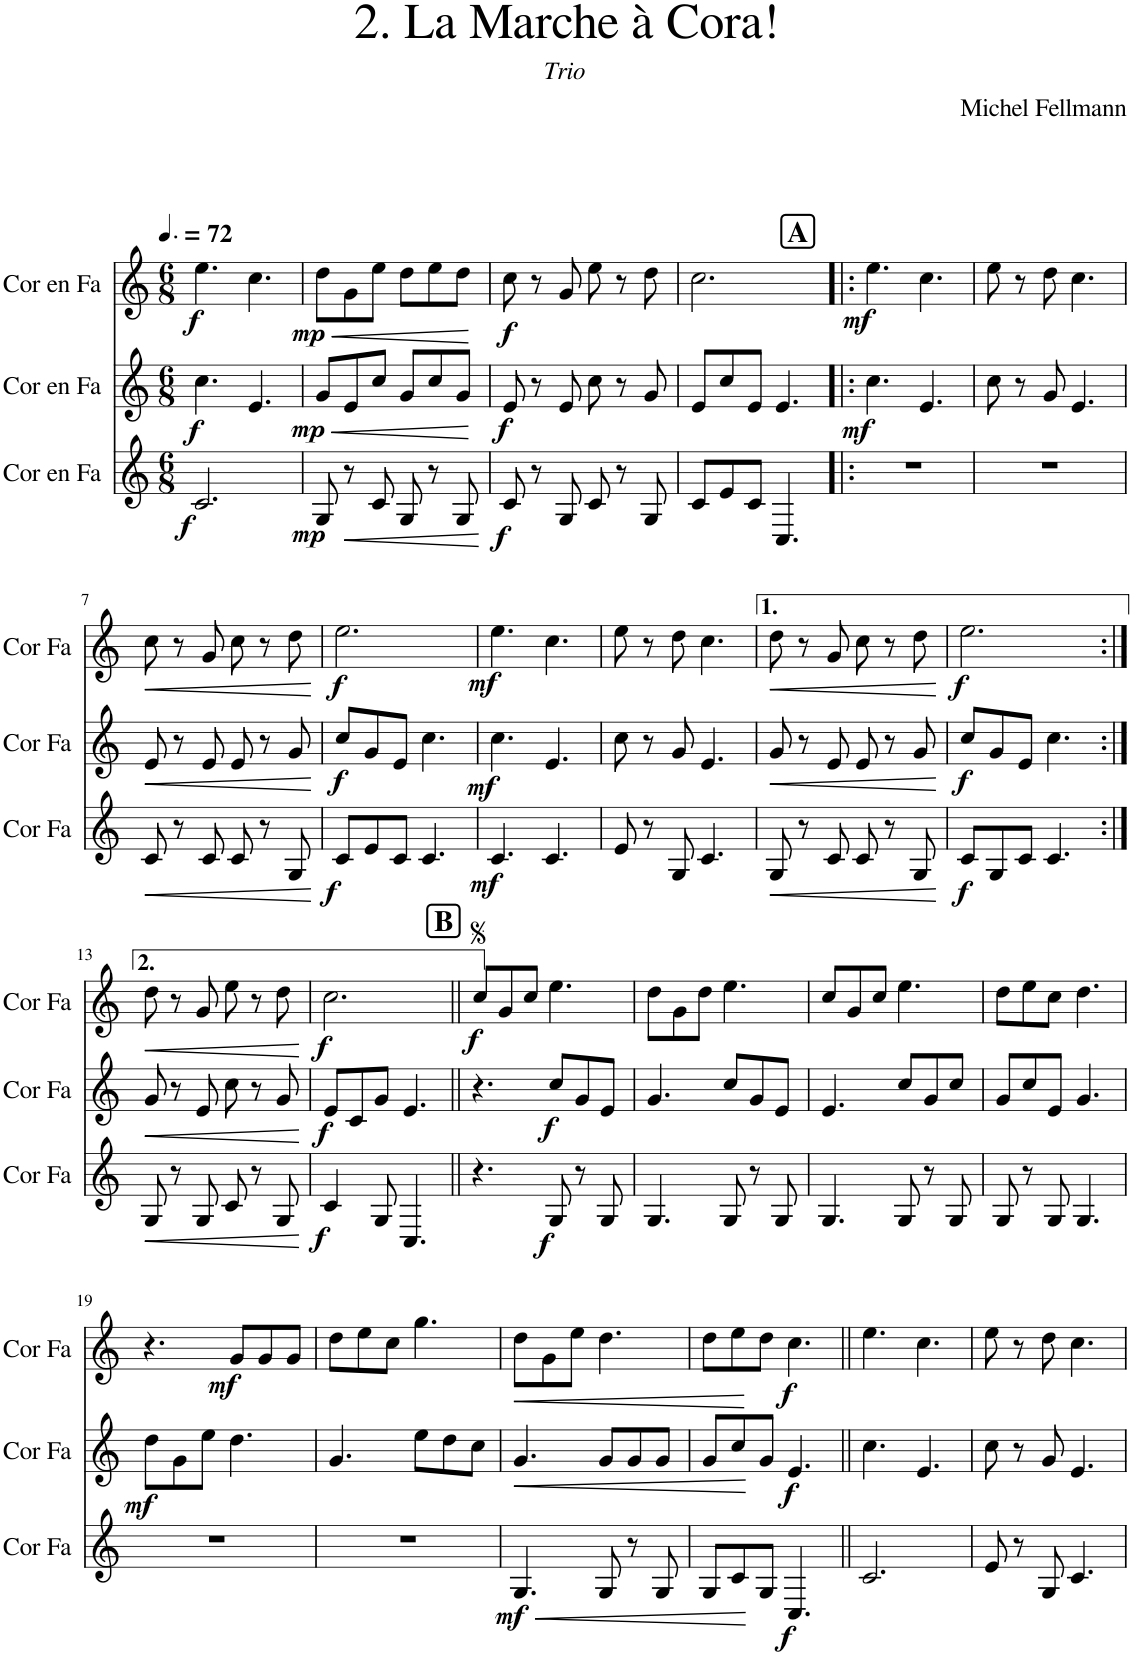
**kern	**dynam	**kern	**dynam	**kern	**dynam
*part3	*part3	*part2	*part2	*part1	*part1
*staff3	*staff3	*staff2	*staff2	*staff1	*staff1
*I"Cor en Fa	*	*I"Cor en Fa	*	*I"Cor en Fa	*
*I'Cor Fa	*	*I'Cor Fa	*	*I'Cor Fa	*
*clefG2	*	*clefG2	*	*clefG2	*
*Trd4c7	*	*Trd4c7	*	*Trd4c7	*
*k[]	*	*k[]	*	*k[]	*
*M6/8	*	*M6/8	*	*M6/8	*
*MM108	*	*MM108	*	*MM108	*
=1	=1	=1	=1	=1	=1
!	!LO:DY:b	!	!LO:DY:b	!	!LO:DY:b
2.c/	f	4.cc\	f	4.ee\	f
.	.	4.e/	.	4.cc\	.
=2	=2	=2	=2	=2	=2
!	!LO:DY:b	!	!LO:HP:b	!	!LO:HP:b
!	!	!	!LO:DY:n=1:b	!	!LO:DY:n=1:b
8G/	mp	8g/L	< mp	8dd\L	< mp
!	!LO:HP:b	!	!	!	!
8r	<	8e/	.	8g\	.
8c/	.	8cc/J	.	8ee\J	.
8G/	.	8g/L	.	8dd\L	.
8r	.	8cc/	.	8ee\	.
8G/	.	8g/J	.	8dd\J	.
.	[	.	[	.	[
=3	=3	=3	=3	=3	=3
!	!LO:DY:b	!	!LO:DY:b	!	!LO:DY:b
8c/	f	8e/	f	8cc\	f
8r	.	8r	.	8r	.
8G/	.	8e/	.	8g/	.
8c/	.	8cc\	.	8ee\	.
8r	.	8r	.	8r	.
8G/	.	8g/	.	8dd\	.
=4	=4	=4	=4	=4	=4
8c/L	.	8e/L	.	2.cc\	.
8e/	.	8cc/	.	.	.
8c/J	.	8e/J	.	.	.
4.C/	.	4.e/	.	.	.
!!LO:REH:place=s1:a:B:cj:fs=14:t=A
=5!|:	=5!|:	=5!|:	=5!|:	=5!|:	=5!|:
!	!	!	!LO:DY:b	!	!LO:DY:b
2.r	.	4.cc\	mf	4.ee\	mf
.	.	4.e/	.	4.cc\	.
=6	=6	=6	=6	=6	=6
2.r	.	8cc\	.	8ee\	.
.	.	8r	.	8r	.
.	.	8g/	.	8dd\	.
.	.	4.e/	.	4.cc\	.
!!LO:LB:g=z
=7	=7	=7	=7	=7	=7
!	!LO:HP:b	!	!LO:HP:b	!	!LO:HP:b
8c/	<	8e/	<	8cc\	<
8r	.	8r	.	8r	.
8c/	.	8e/	.	8g/	.
8c/	.	8e/	.	8cc\	.
8r	.	8r	.	8r	.
8G/	.	8g/	.	8dd\	.
.	[	.	[	.	[
=8	=8	=8	=8	=8	=8
!	!LO:DY:b	!	!LO:DY:b	!	!LO:DY:b
8c/L	f	8cc/L	f	2.ee\	f
8e/	.	8g/	.	.	.
8c/J	.	8e/J	.	.	.
4.c/	.	4.cc\	.	.	.
=9	=9	=9	=9	=9	=9
!	!LO:DY:b	!	!LO:DY:b	!	!LO:DY:b
4.c/	mf	4.cc\	mf	4.ee\	mf
4.c/	.	4.e/	.	4.cc\	.
=10	=10	=10	=10	=10	=10
8e/	.	8cc\	.	8ee\	.
8r	.	8r	.	8r	.
8G/	.	8g/	.	8dd\	.
4.c/	.	4.e/	.	4.cc\	.
=11	=11	=11	=11	=11	=11
!	!LO:HP:b	!	!LO:HP:b	!	!LO:HP:b
8G/	<	8g/	<	8dd\	<
8r	.	8r	.	8r	.
8c/	.	8e/	.	8g/	.
8c/	.	8e/	.	8cc\	.
8r	.	8r	.	8r	.
8G/	.	8g/	.	8dd\	.
.	[	.	[	.	[
=12	=12	=12	=12	=12	=12
!	!LO:DY:b	!	!LO:DY:b	!	!LO:DY:b
8c/L	f	8cc/L	f	2.ee\	f
8G/	.	8g/	.	.	.
8c/J	.	8e/J	.	.	.
4.c/	.	4.cc\	.	.	.
!!LO:LB:g=z
=13:|!	=13:|!	=13:|!	=13:|!	=13:|!	=13:|!
!	!LO:HP:b	!	!LO:HP:b	!	!LO:HP:b
8G/	<	8g/	<	8dd\	<
8r	.	8r	.	8r	.
8G/	.	8e/	.	8g/	.
8c/	.	8cc\	.	8ee\	.
8r	.	8r	.	8r	.
8G/	.	8g/	.	8dd\	.
.	[	.	[	.	[
=14	=14	=14	=14	=14	=14
!	!LO:DY:b	!	!LO:DY:b	!	!LO:DY:b
4c/	f	8e/L	f	2.cc\	f
.	.	8c/	.	.	.
8G/	.	8g/J	.	.	.
4.C/	.	4.e/	.	.	.
!!LO:REH:place=s1:a:B:cj:fs=14:t=B
=15||	=15||	=15||	=15||	=15||	=15||
!	!	!	!	!	!LO:DY:b
4.r	.	4.r	.	8cc/L	f
.	.	.	.	8g/	.
.	.	.	.	8cc/J	.
!	!LO:DY:b	!	!LO:DY:b	!	!
8G/	f	8cc/L	f	4.ee\	.
8r	.	8g/	.	.	.
8G/	.	8e/J	.	.	.
=16	=16	=16	=16	=16	=16
4.G/	.	4.g/	.	8dd\L	.
.	.	.	.	8g\	.
.	.	.	.	8dd\J	.
8G/	.	8cc/L	.	4.ee\	.
8r	.	8g/	.	.	.
8G/	.	8e/J	.	.	.
=17	=17	=17	=17	=17	=17
4.G/	.	4.e/	.	8cc/L	.
.	.	.	.	8g/	.
.	.	.	.	8cc/J	.
8G/	.	8cc/L	.	4.ee\	.
8r	.	8g/	.	.	.
8G/	.	8cc/J	.	.	.
=18	=18	=18	=18	=18	=18
8G/	.	8g/L	.	8dd\L	.
8r	.	8cc/	.	8ee\	.
8G/	.	8e/J	.	8cc\J	.
4.G/	.	4.g/	.	4.dd\	.
!!LO:LB:g=z
=19	=19	=19	=19	=19	=19
!	!	!	!LO:DY:b	!	!
2.r	.	8dd\L	mf	4.r	.
.	.	8g\	.	.	.
.	.	8ee\J	.	.	.
!	!	!	!	!	!LO:DY:b
.	.	4.dd\	.	8g/L	mf
.	.	.	.	8g/	.
.	.	.	.	8g/J	.
=20	=20	=20	=20	=20	=20
2.r	.	4.g/	.	8dd\L	.
.	.	.	.	8ee\	.
.	.	.	.	8cc\J	.
.	.	8ee\L	.	4.gg\	.
.	.	8dd\	.	.	.
.	.	8cc\J	.	.	.
=21	=21	=21	=21	=21	=21
!	!LO:HP:b	!	!LO:HP:b	!	!LO:HP:b
!	!LO:DY:n=1:b	!	!	!	!
4.G/	< mf	4.g/	<	8dd\L	<
.	.	.	.	8g\	.
.	.	.	.	8ee\J	.
8G/	.	8g/L	.	4.dd\	.
8r	.	8g/	.	.	.
8G/	.	8g/J	.	.	.
.	[	.	[	.	[
=22	=22	=22	=22	=22	=22
8G/L	.	8g/L	.	8dd\L	.
8c/	.	8cc/	.	8ee\	.
8G/J	.	8g/J	.	8dd\J	.
!	!LO:DY:b	!	!LO:DY:b	!	!LO:DY:b
4.C/	f	4.e/	f	4.cc\	f
=23||	=23||	=23||	=23||	=23||	=23||
2.c/	.	4.cc\	.	4.ee\	.
.	.	4.e/	.	4.cc\	.
=24	=24	=24	=24	=24	=24
8e/	.	8cc\	.	8ee\	.
8r	.	8r	.	8r	.
8G/	.	8g/	.	8dd\	.
4.c/	.	4.e/	.	4.cc\	.
=	=	=	=	=	=
*-	*-	*-	*-	*-	*-
